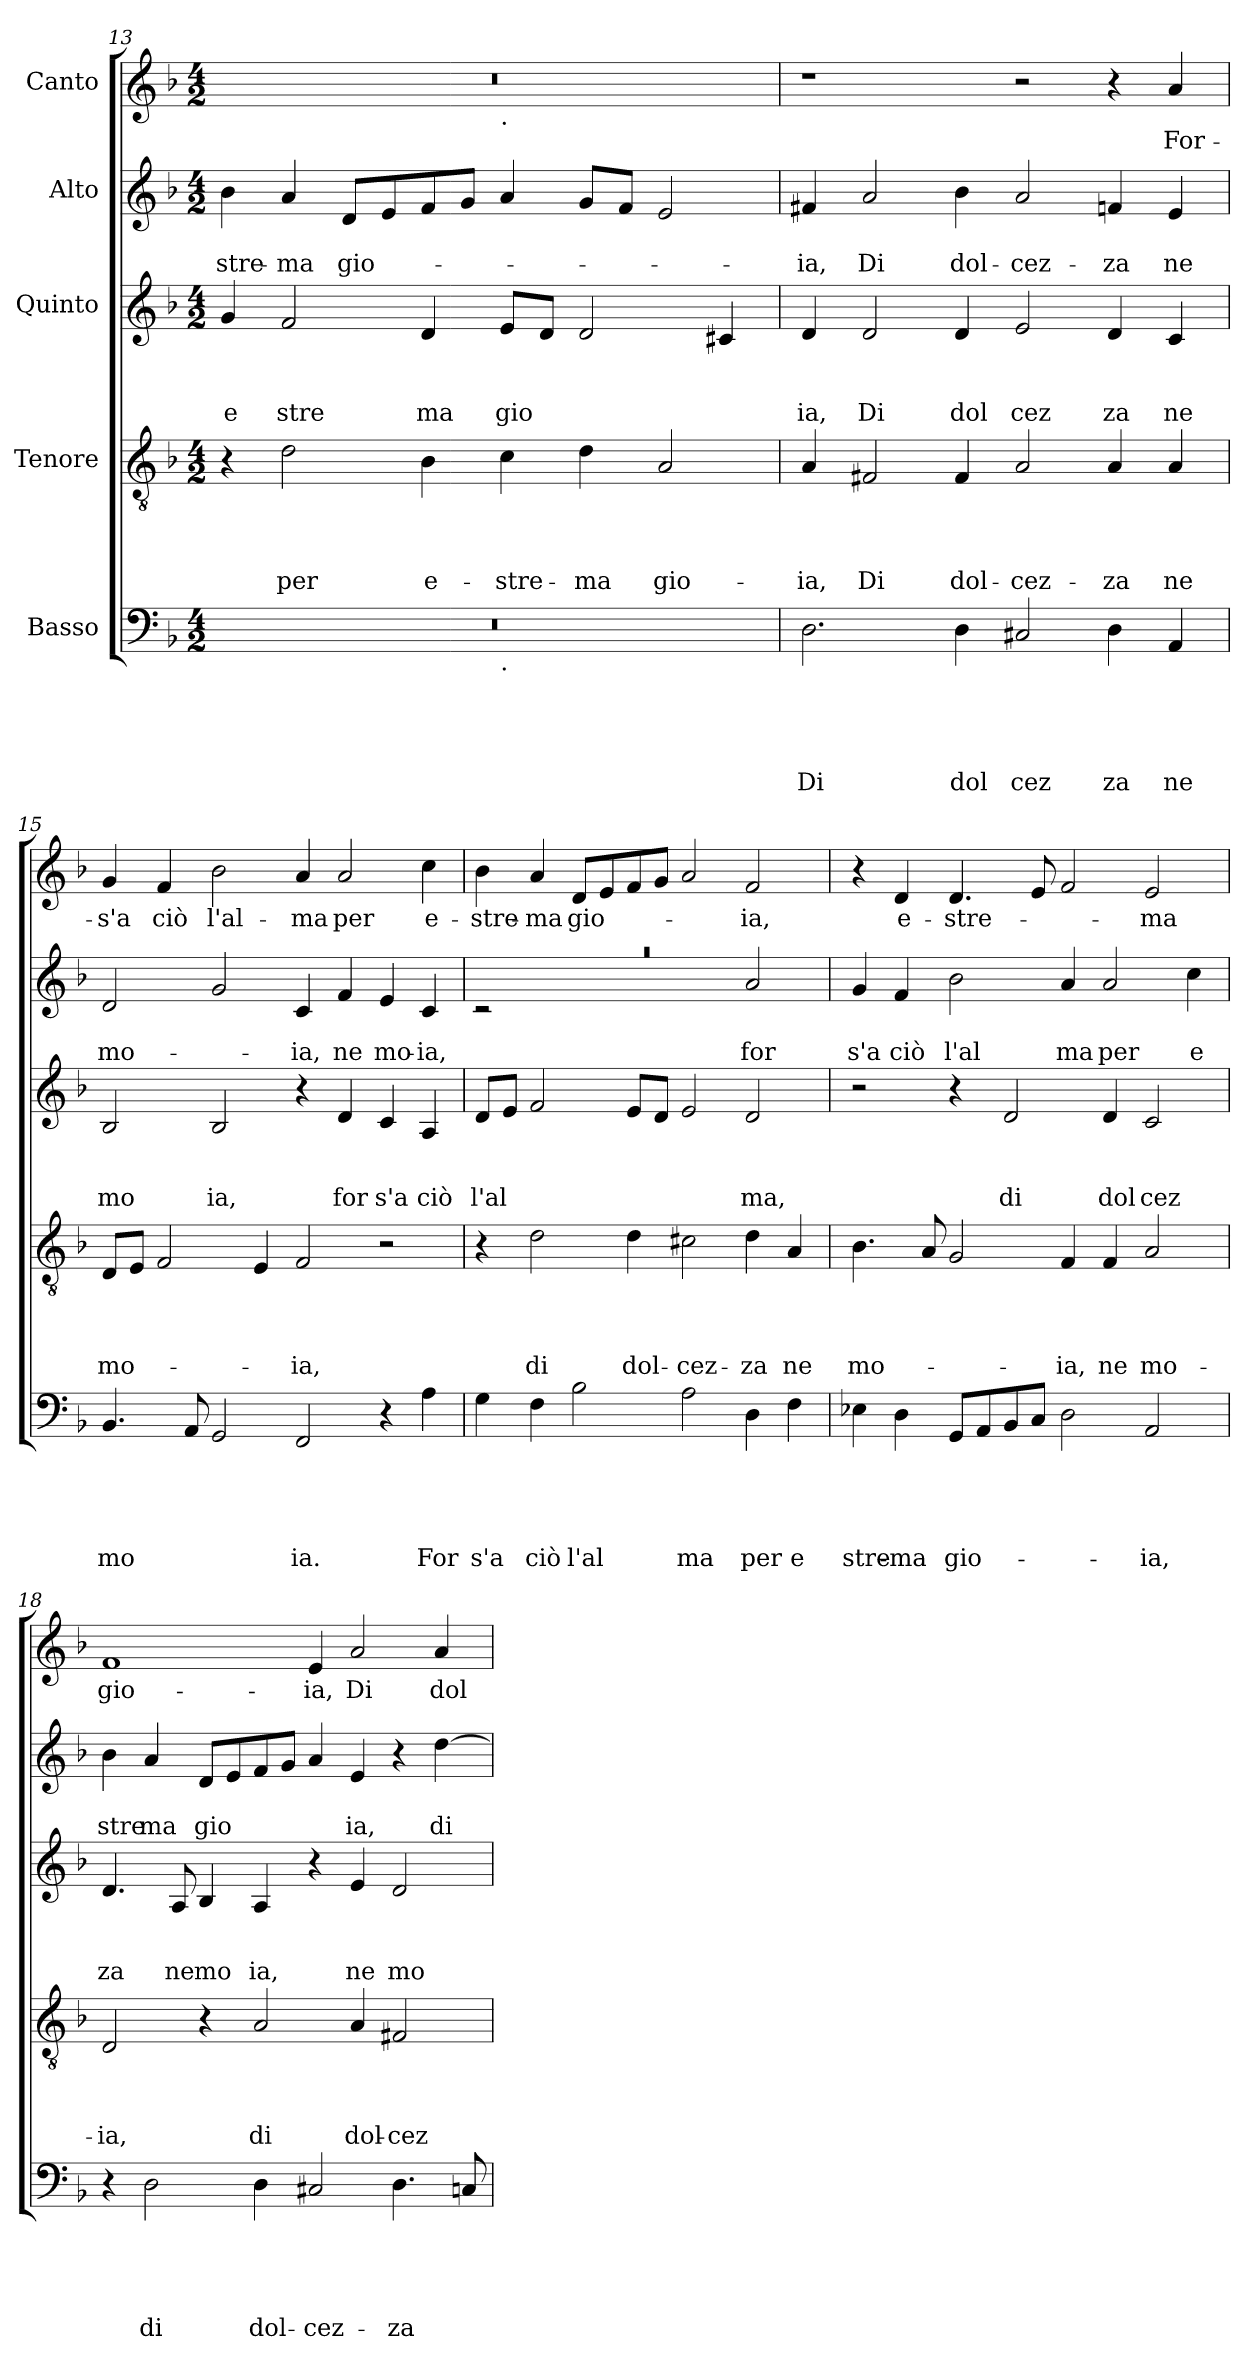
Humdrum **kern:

**kern	**text	**text	**text	**text	**text	**kern	**text	**text	**text	**text	**kern	**text	**text	**text	**kern	**text	**text	**kern	**text
*part5	*part5	*part5	*part5	*part5	*part5	*part4	*part4	*part4	*part4	*part4	*part3	*part3	*part3	*part3	*part2	*part2	*part2	*part1	*part1
*staff5	*staff5	*staff5	*staff5	*staff5	*staff5	*staff4	*staff4	*staff4	*staff4	*staff4	*staff3	*staff3	*staff3	*staff3	*staff2	*staff2	*staff2	*staff1	*staff1
*I"Basso	*	*	*	*	*	*I"Tenore	*	*	*	*	*I"Quinto	*	*	*	*I"Alto	*	*	*I"Canto	*
*clefF4	*	*	*	*	*	*clefGv2	*	*	*	*	*clefG2	*	*	*	*clefG2	*	*	*clefG2	*
*k[b-]	*	*	*	*	*	*k[b-]	*	*	*	*	*k[b-]	*	*	*	*k[b-]	*	*	*k[b-]	*
*F:	*	*	*	*	*	*F:	*	*	*	*	*F:	*	*	*	*F:	*	*	*F:	*
*M4/2	*	*	*	*	*	*M4/2	*	*	*	*	*M4/2	*	*	*	*M4/2	*	*	*M4/2	*
=13	=13	=13	=13	=13	=13	=13	=13	=13	=13	=13	=13	=13	=13	=13	=13	=13	=13	=13	=13
!	!	!	!	!	!	!	!	!	!	!	!	!	!	!LO:LY:b	!	!	!LO:LY:b	!	!
*^	*	*	*	*	*	*	*	*	*	*	*	*	*	*	*	*	*	*^	*
0r	1ryy	.	.	.	.	.	4r	.	.	.	.	4g/	.	.	e	4b-\	.	-stre-	0r	1ryy	.
!	!	!	!	!	!	!	!	!	!	!	!LO:LY:b	!	!	!	!LO:LY:b	!	!	!LO:LY:b	!	!	!
.	.	.	.	.	.	.	2d\	.	.	.	per	2f/	.	.	stre	4a/	.	-ma	.	.	.
!	!	!	!	!	!	!	!	!	!	!	!	!	!	!	!	!	!	!LO:LY:b	!	!	!
.	.	.	.	.	.	.	.	.	.	.	.	.	.	.	.	8d/L	.	gio-	.	.	.
.	.	.	.	.	.	.	.	.	.	.	.	.	.	.	.	8e/	.	.	.	.	.
!	!	!	!	!	!	!	!	!	!	!	!LO:LY:b	!	!	!	!LO:LY:b	!	!	!	!	!	!
.	.	.	.	.	.	.	4B-\	.	.	.	e-	4d/	.	.	ma	8f/	.	.	.	.	.
.	.	.	.	.	.	.	.	.	.	.	.	.	.	.	.	8g/J	.	.	.	.	.
!	!	!	!	!	!	!	!	!	!	!	!	!	!	!	!	!	!	!	!	!LO:TX:b:t=.	!
!	!LO:TX:b:t=.	!	!	!	!	!	!	!	!	!	!	!	!	!	!	!	!	!	!	!	!
!	!	!	!	!	!	!	!	!	!	!	!LO:LY:b	!	!	!	!LO:LY:b	!	!	!	!	!	!
.	1ryy	.	.	.	.	.	4c\	.	.	.	-stre-	8e/L	.	.	gio	4a/	.	.	.	1ryy	.
.	.	.	.	.	.	.	.	.	.	.	.	8d/J	.	.	.	.	.	.	.	.	.
!	!	!	!	!	!	!	!	!	!	!	!LO:LY:b	!	!	!	!	!	!	!	!	!	!
.	.	.	.	.	.	.	4d\	.	.	.	-ma	2d/	.	.	.	8g/L	.	.	.	.	.
.	.	.	.	.	.	.	.	.	.	.	.	.	.	.	.	8f/J	.	.	.	.	.
!	!	!	!	!	!	!	!	!	!	!	!LO:LY:b	!	!	!	!	!	!	!	!	!	!
.	.	.	.	.	.	.	2A/	.	.	.	gio-	.	.	.	.	2e/	.	.	.	.	.
.	.	.	.	.	.	.	.	.	.	.	.	4c#/	.	.	.	.	.	.	.	.	.
=14	=14	=14	=14	=14	=14	=14	=14	=14	=14	=14	=14	=14	=14	=14	=14	=14	=14	=14	=14	=14	=14
!	!	!	!	!	!	!LO:LY:b	!	!	!	!	!LO:LY:b	!	!	!	!LO:LY:b	!	!	!LO:LY:b	!	!	!
*v	*v	*	*	*	*	*	*	*	*	*	*	*	*	*	*	*	*	*	*v	*v	*
2.D\	.	.	.	.	Di	4A/	.	.	.	-ia,	4d/	.	.	ia,	4f#X/	.	-ia,	1r	.
!	!	!	!	!	!	!	!	!	!	!LO:LY:b	!	!	!	!LO:LY:b	!	!	!LO:LY:b	!	!
.	.	.	.	.	.	2F#X/	.	.	.	Di	2d/	.	.	Di	2a/	.	Di	.	.
!	!	!	!	!	!LO:LY:b	!	!	!	!	!LO:LY:b	!	!	!	!LO:LY:b	!	!	!LO:LY:b	!	!
4D\	.	.	.	.	dol	4F#/	.	.	.	dol-	4d/	.	.	dol	4b-\	.	dol-	.	.
!	!	!	!	!	!LO:LY:b	!	!	!	!	!LO:LY:b	!	!	!	!LO:LY:b	!	!	!LO:LY:b	!	!
2C#X/	.	.	.	.	cez	2A/	.	.	.	-cez-	2e/	.	.	cez	2a/	.	-cez-	2r	.
!	!	!	!	!	!LO:LY:b	!	!	!	!	!LO:LY:b	!	!	!	!LO:LY:b	!	!	!LO:LY:b	!	!
4D\	.	.	.	.	za	4A/	.	.	.	-za	4d/	.	.	za	4fn/	.	-za	4r	.
!	!	!	!	!	!LO:LY:b	!	!	!	!	!LO:LY:b	!	!	!	!LO:LY:b	!	!	!LO:LY:b	!	!LO:LY:b
4AA/	.	.	.	.	ne	4A/	.	.	.	ne	4c/	.	.	ne	4e/	.	ne	4a/	For-
=15	=15	=15	=15	=15	=15	=15	=15	=15	=15	=15	=15	=15	=15	=15	=15	=15	=15	=15	=15
!	!	!	!	!	!LO:LY:b	!	!	!	!	!LO:LY:b	!	!	!	!LO:LY:b	!	!	!LO:LY:b	!	!LO:LY:b
4.BB-/	.	.	.	.	mo	8D/L	.	.	.	mo-	2B-/	.	.	mo	2d/	.	mo-	4g/	-s'a
.	.	.	.	.	.	8E/J	.	.	.	.	.	.	.	.	.	.	.	.	.
!	!	!	!	!	!	!	!	!	!	!	!	!	!	!	!	!	!	!	!LO:LY:b
.	.	.	.	.	.	2F/	.	.	.	.	.	.	.	.	.	.	.	4f/	ciò
8AA/	.	.	.	.	.	.	.	.	.	.	.	.	.	.	.	.	.	.	.
!	!	!	!	!	!	!	!	!	!	!	!	!	!	!LO:LY:b	!	!	!	!	!LO:LY:b
2GG/	.	.	.	.	.	.	.	.	.	.	2B-/	.	.	ia,	2g/	.	.	2b-\	l'al-
.	.	.	.	.	.	4E/	.	.	.	.	.	.	.	.	.	.	.	.	.
!	!	!	!	!	!LO:LY:b	!	!	!	!	!LO:LY:b	!	!	!	!	!	!	!LO:LY:b	!	!LO:LY:b
2FF/	.	.	.	.	ia.	2F/	.	.	.	-ia,	4r	.	.	.	4c/	.	-ia,	4a/	-ma
!	!	!	!	!	!	!	!	!	!	!	!	!	!	!LO:LY:b	!	!	!LO:LY:b	!	!LO:LY:b
.	.	.	.	.	.	.	.	.	.	.	4d/	.	.	for	4f/	.	ne	2a/	per
!	!	!	!	!	!	!	!	!	!	!	!	!	!	!LO:LY:b	!	!	!LO:LY:b	!	!
4r	.	.	.	.	.	2r	.	.	.	.	4c/	.	.	s'a	4e/	.	mo-	.	.
!	!	!	!	!	!LO:LY:b	!	!	!	!	!	!	!	!	!LO:LY:b	!	!	!LO:LY:b	!	!LO:LY:b
4A\	.	.	.	.	For	.	.	.	.	.	4A/	.	.	ciò	4c/	.	-ia,	4cc\	e-
=16	=16	=16	=16	=16	=16	=16	=16	=16	=16	=16	=16	=16	=16	=16	=16	=16	=16	=16	=16
!	!	!	!	!	!LO:LY:b	!	!	!	!	!	!	!	!	!LO:LY:b	!LO:N:vis=1	!	!	!	!LO:LY:b
*	*	*	*	*	*	*	*	*	*	*	*	*	*	*	*^	*	*	*	*
4G\	.	.	.	.	s'a	4r	.	.	.	.	8d/L	.	.	l'al	0raa	2rc	.	.	4b-\	-stre-
.	.	.	.	.	.	.	.	.	.	.	8e/J	.	.	.	.	.	.	.	.	.
!	!	!	!	!	!LO:LY:b	!	!	!	!	!LO:LY:b	!	!	!	!	!	!	!	!	!	!LO:LY:b
4F\	.	.	.	.	ciò	2d\	.	.	.	di	2f/	.	.	.	.	.	.	.	4a/	-ma
!	!	!	!	!	!LO:LY:b	!	!	!	!	!	!	!	!	!	!	!	!	!	!	!LO:LY:b
2B-\	.	.	.	.	l'al	.	.	.	.	.	.	.	.	.	.	1ryy	.	.	8d/L	gio-
.	.	.	.	.	.	.	.	.	.	.	.	.	.	.	.	.	.	.	8e/	.
!	!	!	!	!	!	!	!	!	!	!LO:LY:b	!	!	!	!	!	!	!	!	!	!
.	.	.	.	.	.	4d\	.	.	.	dol-	8e/L	.	.	.	.	.	.	.	8f/	.
.	.	.	.	.	.	.	.	.	.	.	8d/J	.	.	.	.	.	.	.	8g/J	.
!	!	!	!	!	!LO:LY:b	!	!	!	!	!LO:LY:b	!	!	!	!	!	!	!	!	!	!
2A\	.	.	.	.	ma	2c#X\	.	.	.	-cez-	2e/	.	.	.	.	.	.	.	2a/	.
!	!	!	!	!	!LO:LY:b	!	!	!	!	!LO:LY:b	!	!	!	!LO:LY:b	!	!	!	!LO:LY:b	!	!LO:LY:b
4D\	.	.	.	.	per	4d\	.	.	.	-za	2d/	.	.	ma,	.	2a/	.	for-	2f/	-ia,
!	!	!	!	!	!LO:LY:b	!	!	!	!	!LO:LY:b	!	!	!	!	!	!	!	!	!	!
4F\	.	.	.	.	e	4A/	.	.	.	ne	.	.	.	.	.	.	.	.	.	.
*	*	*	*	*	*	*	*	*	*	*	*	*	*	*	*v	*v	*	*	*	*
!!LO:LB:g=z
=17	=17	=17	=17	=17	=17	=17	=17	=17	=17	=17	=17	=17	=17	=17	=17	=17	=17	=17	=17
!	!	!	!	!	!LO:LY:b	!	!	!	!	!LO:LY:b	!	!	!	!	!	!	!LO:LY:b	!	!
4E-X\	.	.	.	.	stre-	4.B-\	.	.	.	mo-	2r	.	.	.	4g/	.	-s'a	4r	.
!	!	!	!	!	!LO:LY:b	!	!	!	!	!	!	!	!	!	!	!	!LO:LY:b	!	!LO:LY:b
4D\	.	.	.	.	-ma	.	.	.	.	.	.	.	.	.	4f/	.	ciò	4d/	e-
.	.	.	.	.	.	8A/	.	.	.	.	.	.	.	.	.	.	.	.	.
!	!	!	!	!	!LO:LY:b	!	!	!	!	!	!	!	!	!	!	!	!LO:LY:b	!	!LO:LY:b
8GG/L	.	.	.	.	gio-	2G/	.	.	.	.	4r	.	.	.	2b-\	.	l'al	4.d/	-stre-
8AA/	.	.	.	.	.	.	.	.	.	.	.	.	.	.	.	.	.	.	.
!	!	!	!	!	!	!	!	!	!	!	!	!	!	!LO:LY:b	!	!	!	!	!
8BB-/	.	.	.	.	.	.	.	.	.	.	2d/	.	.	di	.	.	.	.	.
8C/J	.	.	.	.	.	.	.	.	.	.	.	.	.	.	.	.	.	8e/	.
!	!	!	!	!	!	!	!	!	!	!LO:LY:b	!	!	!	!	!	!	!LO:LY:b	!	!
2D\	.	.	.	.	.	4F/	.	.	.	-ia,	.	.	.	.	4a/	.	ma	2f/	.
!	!	!	!	!	!	!	!	!	!	!LO:LY:b	!	!	!	!LO:LY:b	!	!	!LO:LY:b	!	!
.	.	.	.	.	.	4F/	.	.	.	ne	4d/	.	.	dol	2a/	.	per	.	.
!	!	!	!	!	!LO:LY:b	!	!	!	!	!LO:LY:b	!	!	!	!LO:LY:b	!	!	!	!	!LO:LY:b
2AA/	.	.	.	.	-ia,	2A/	.	.	.	mo-	2c/	.	.	cez	.	.	.	2e/	-ma
!	!	!	!	!	!	!	!	!	!	!	!	!	!	!	!	!	!LO:LY:b	!	!
.	.	.	.	.	.	.	.	.	.	.	.	.	.	.	4cc\	.	e	.	.
=18	=18	=18	=18	=18	=18	=18	=18	=18	=18	=18	=18	=18	=18	=18	=18	=18	=18	=18	=18
!	!	!	!	!	!	!	!	!	!	!LO:LY:b	!	!	!	!LO:LY:b	!	!	!LO:LY:b	!	!LO:LY:b
4r	.	.	.	.	.	2D/	.	.	.	-ia,	4.d/	.	.	za	4b-\	.	stre	1f	gio-
!	!	!	!	!	!LO:LY:b	!	!	!	!	!	!	!	!	!	!	!	!LO:LY:b	!	!
2D\	.	.	.	.	di	.	.	.	.	.	.	.	.	.	4a/	.	ma	.	.
!	!	!	!	!	!	!	!	!	!	!	!	!	!	!LO:LY:b	!	!	!	!	!
.	.	.	.	.	.	.	.	.	.	.	8A/	.	.	ne	.	.	.	.	.
!	!	!	!	!	!	!	!	!	!	!	!	!	!	!LO:LY:b	!	!	!LO:LY:b	!	!
.	.	.	.	.	.	4r	.	.	.	.	4B-/	.	.	mo	8d/L	.	gio	.	.
.	.	.	.	.	.	.	.	.	.	.	.	.	.	.	8e/	.	.	.	.
!	!	!	!	!	!LO:LY:b	!	!	!	!	!LO:LY:b	!	!	!	!LO:LY:b	!	!	!	!	!
4D\	.	.	.	.	dol-	2A/	.	.	.	di	4A/	.	.	ia,	8f/	.	.	.	.
.	.	.	.	.	.	.	.	.	.	.	.	.	.	.	8g/J	.	.	.	.
!	!	!	!	!	!LO:LY:b	!	!	!	!	!	!	!	!	!	!	!	!	!	!LO:LY:b
2C#X/	.	.	.	.	-cez-	.	.	.	.	.	4r	.	.	.	4a/	.	.	4e/	-ia,
!	!	!	!	!	!	!	!	!	!	!LO:LY:b	!	!	!	!LO:LY:b	!	!	!LO:LY:b	!	!LO:LY:b
.	.	.	.	.	.	4A/	.	.	.	dol-	4e/	.	.	ne	4e/	.	ia,	2a/	Di
!	!	!	!	!	!LO:LY:b	!	!	!	!	!LO:LY:b	!	!	!	!LO:LY:b	!	!	!	!	!
4.D\	.	.	.	.	-za	2F#X/	.	.	.	-cez-	2d/	.	.	mo	4r	.	.	.	.
!	!	!	!	!	!	!	!	!	!	!	!	!	!	!	!	!	!LO:LY:b	!	!LO:LY:b
.	.	.	.	.	.	.	.	.	.	.	.	.	.	.	[>4dd\	.	di	4a/	dol-
8Cn/	.	.	.	.	.	.	.	.	.	.	.	.	.	.	.	.	.	.	.
=	=	=	=	=	=	=	=	=	=	=	=	=	=	=	=	=	=	=	=
*-	*-	*-	*-	*-	*-	*-	*-	*-	*-	*-	*-	*-	*-	*-	*-	*-	*-	*-	*-
